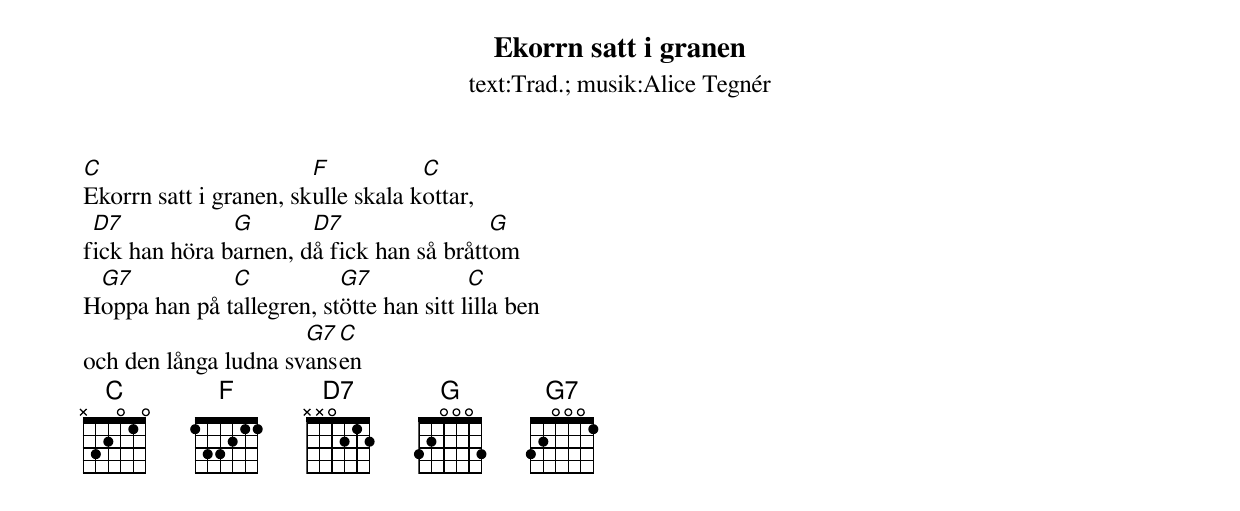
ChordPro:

{t:Ekorrn satt i granen}
{st:text:Trad.}
{st:musik:Alice Tegnér}
[C]Ekorrn satt i granen, sk[F]ulle skala k[C]ottar,
f[D7]ick han höra b[G]arnen, d[D7]å fick han så brått[G]om
H[G7]oppa han på t[C]allegren, st[G7]ötte han sitt l[C]illa ben
och den långa ludna sv[G7]ans[C]en
